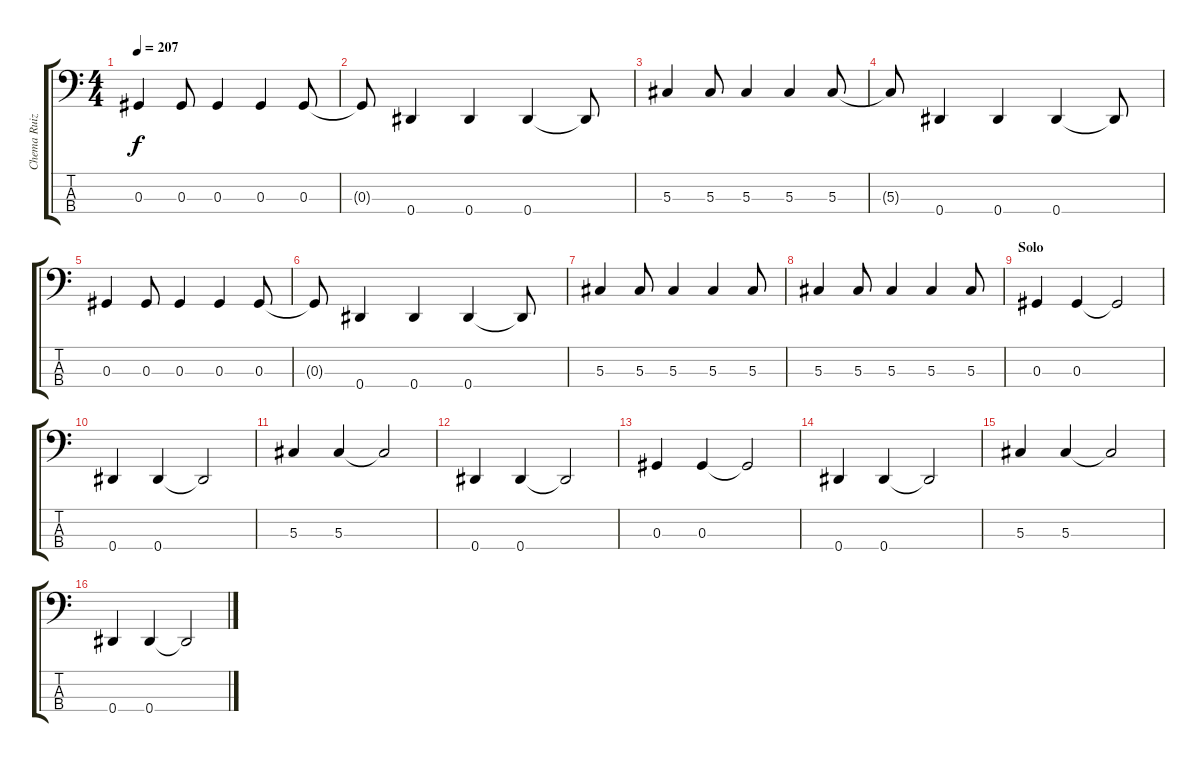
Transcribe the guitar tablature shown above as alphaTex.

\track ("Chema Ruiz" "Chema Ruiz") {instrument electricbasspick}
\staff {score tabs}
\tuning (Gb2 Db2 Ab1 Eb1) {hide}
\ts (4 4)
\tempo 207
\clef f4
\ks c
0.3.4{dy f} 0.3.8 0.3.4 0.3.4 0.3.8 |
0.3{t}.8 0.4.4 0.4.4 0.4.4 0.4{t}.8 |
5.3.4 5.3.8 5.3.4 5.3.4 5.3.8 |
5.3{t}.8 0.4.4 0.4.4 0.4.4 0.4{t}.8 |
0.3.4 0.3.8 0.3.4 0.3.4 0.3.8 |
0.3{t}.8 0.4.4 0.4.4 0.4.4 0.4{t}.8 |
5.3.4 5.3.8 5.3.4 5.3.4 5.3.8 |
5.3.4 5.3.8 5.3.4 5.3.4 5.3.8 |
\section ("" "Solo")
0.3.4 0.3.4 0.3{t}.2 |
0.4.4 0.4.4 0.4{t}.2 |
5.3.4 5.3.4 5.3{t}.2 |
0.4.4 0.4.4 0.4{t}.2 |
0.3.4 0.3.4 0.3{t}.2 |
0.4.4 0.4.4 0.4{t}.2 |
5.3.4 5.3.4 5.3{t}.2 |
0.4.4 0.4.4 0.4{t}.2
